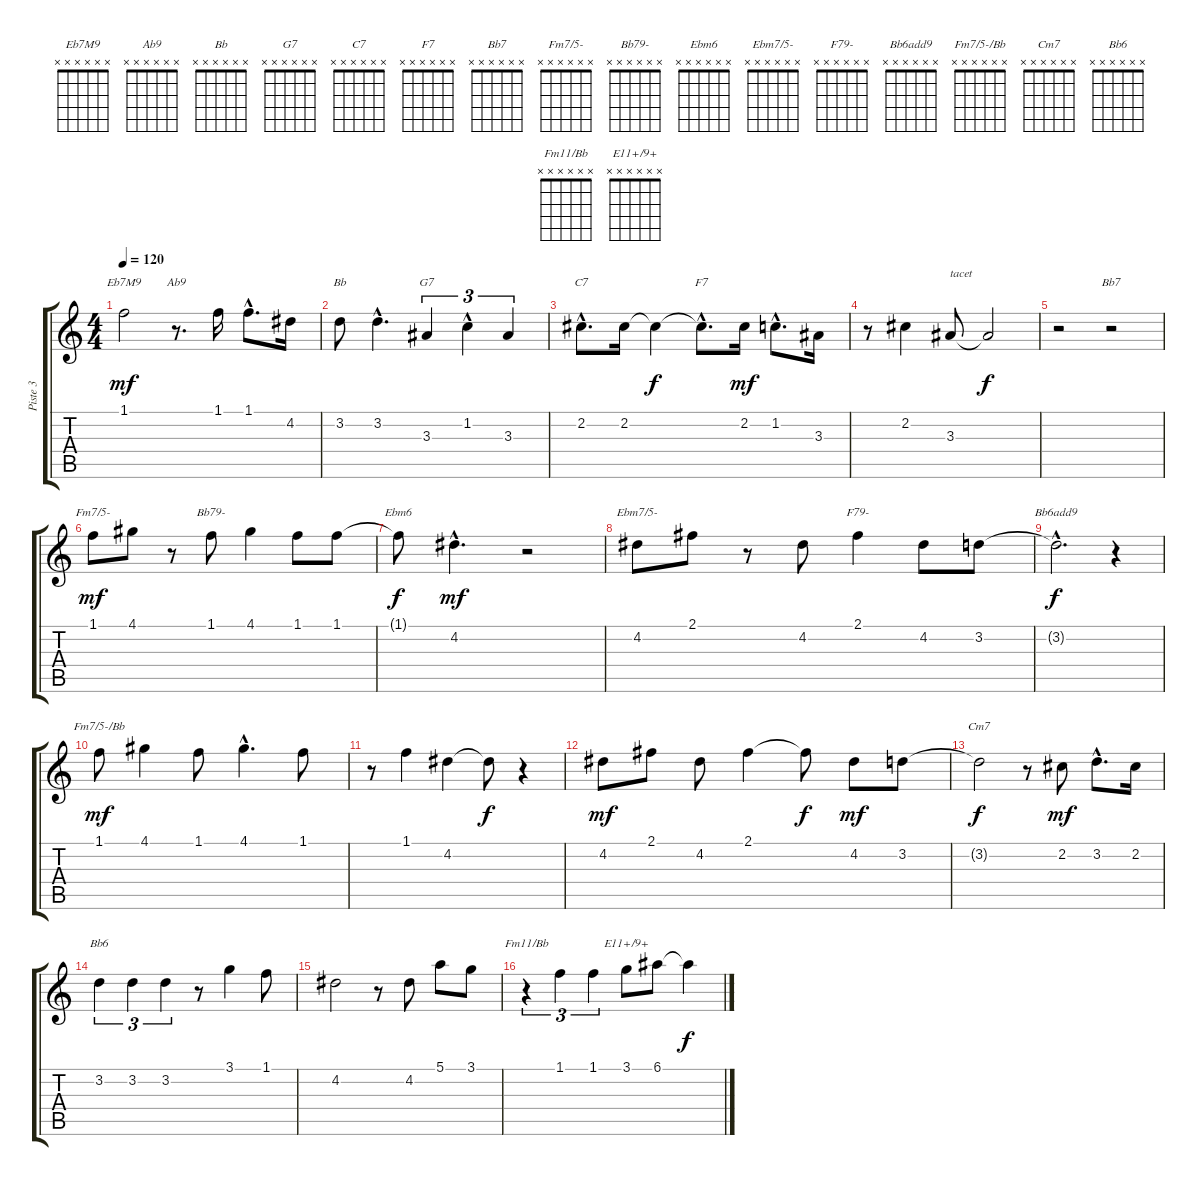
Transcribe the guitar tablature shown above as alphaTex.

\track ("Piste 3" "Piste 3") {instrument acousticguitarnylon}
\staff {score tabs}
\tuning (E4 B3 G3 D3 A2 E2) {hide}
\chord ("Eb7M9" x x x x x x) {firstfret 0}
\chord ("Ab9" x x x x x x) {firstfret 0}
\chord ("Bb" x x x x x x) {firstfret 0}
\chord ("G7" x x x x x x) {firstfret 0}
\chord ("C7" x x x x x x) {firstfret 0}
\chord ("F7" x x x x x x) {firstfret 0}
\chord ("Bb7" x x x x x x) {firstfret 0}
\chord ("Fm7/5-" x x x x x x) {firstfret 0}
\chord ("Bb79-" x x x x x x) {firstfret 0}
\chord ("Ebm6" x x x x x x) {firstfret 0}
\chord ("Ebm7/5-" x x x x x x) {firstfret 0}
\chord ("F79-" x x x x x x) {firstfret 0}
\chord ("Bb6add9" x x x x x x) {firstfret 0}
\chord ("Fm7/5-/Bb" x x x x x x) {firstfret 0}
\chord ("Cm7" x x x x x x) {firstfret 0}
\chord ("Bb6" x x x x x x) {firstfret 0}
\chord ("Fm11/Bb" x x x x x x) {firstfret 0}
\chord ("E11+/9+" x x x x x x) {firstfret 0}
\ts (4 4)
\tempo 120
\clef g2
\ks c
1.1.2{ch "Eb7M9" dy mf} r.8{d ch "Ab9"} 1.1.16 1.1{hac}.8{d} 4.2.16 |
3.2.8{ch "Bb"} 3.2{hac}.4{d} 3.3.4{tu (3 2) ch "G7"} 1.2{hac}.4{tu (3 2)} 3.3.4{tu (3 2)} |
2.2{hac}.8{d ch "C7"} 2.2.16 2.2{t}.4{dy f} 2.2{hac t}.8{d ch "F7"} 2.2.16{dy mf} 1.2{hac}.8{d} 3.3.16 |
r.8 2.2.4 3.3.8{txt "tacet"} 3.3{t}.2{dy f} |
r.2 r.2{ch "Bb7"} |
1.1.8{ch "Fm7/5-" dy mf} 4.1.8 r.8 1.1.8{ch "Bb79-"} 4.1.4 1.1.8 1.1.8 |
1.1{t}.8{ch "Ebm6" dy f} 4.2{hac}.4{d dy mf} r.2 |
4.2.8{ch "Ebm7/5-"} 2.1.8 r.8 4.2.8 2.1.4{ch "F79-"} 4.2.8 3.2.8 |
3.2{hac t}.2{d ch "Bb6add9" dy f} r.4 |
1.1.8{ch "Fm7/5-/Bb" dy mf} 4.1.4 1.1.8 4.1{hac}.4{d} 1.1.8 |
r.8 1.1.4 4.2.4 4.2{t}.8{dy f} r.4 |
4.2.8{dy mf} 2.1.8 4.2.8 2.1.4 2.1{t}.8{dy f} 4.2.8{dy mf} 3.2.8 |
3.2{t}.2{ch "Cm7" dy f} r.8 2.2.8{dy mf} 3.2{hac}.8{d} 2.2.16 |
3.2.4{tu (3 2) ch "Bb6"} 3.2.4{tu (3 2)} 3.2.4{tu (3 2)} r.8 3.1.4 1.1.8 |
4.2.2 r.8 4.2.8 5.1.8 3.1.8 |
r.4{tu (3 2) ch "Fm11/Bb"} 1.1.4{tu (3 2)} 1.1.4{tu (3 2)} 3.1.8{ch "E11+/9+"} 6.1.8 6.1{t}.4{dy f}
